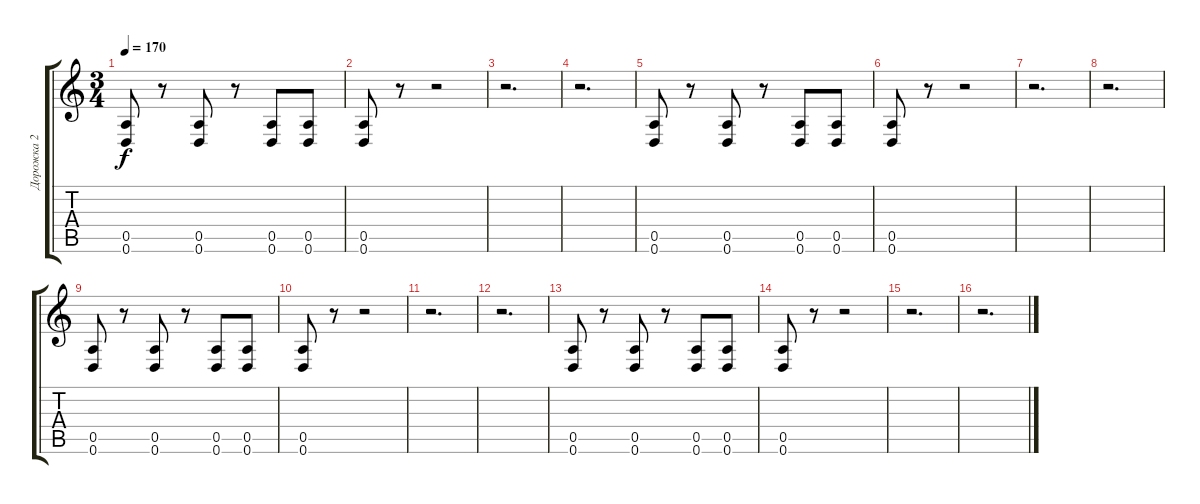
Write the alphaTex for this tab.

\track ("Дорожка 2" "Дорожка 2") {instrument overdrivenguitar}
\staff {score tabs}
\tuning (E4 B3 G3 D3 A2 D2) {hide}
\ts (3 4)
\tempo 170
\clef g2
\ks c
(0.5 0.6).8{dy f} r.8 (0.5 0.6).8 r.8 (0.5 0.6).8 (0.5 0.6).8 |
(0.5 0.6).8 r.8 r.2 |
r.2{d} |
r.2{d} |
(0.5 0.6).8 r.8 (0.5 0.6).8 r.8 (0.5 0.6).8 (0.5 0.6).8 |
(0.5 0.6).8 r.8 r.2 |
r.2{d} |
r.2{d} |
(0.5 0.6).8 r.8 (0.5 0.6).8 r.8 (0.5 0.6).8 (0.5 0.6).8 |
(0.5 0.6).8 r.8 r.2 |
r.2{d} |
r.2{d} |
(0.5 0.6).8 r.8 (0.5 0.6).8 r.8 (0.5 0.6).8 (0.5 0.6).8 |
(0.5 0.6).8 r.8 r.2 |
r.2{d} |
r.2{d}
